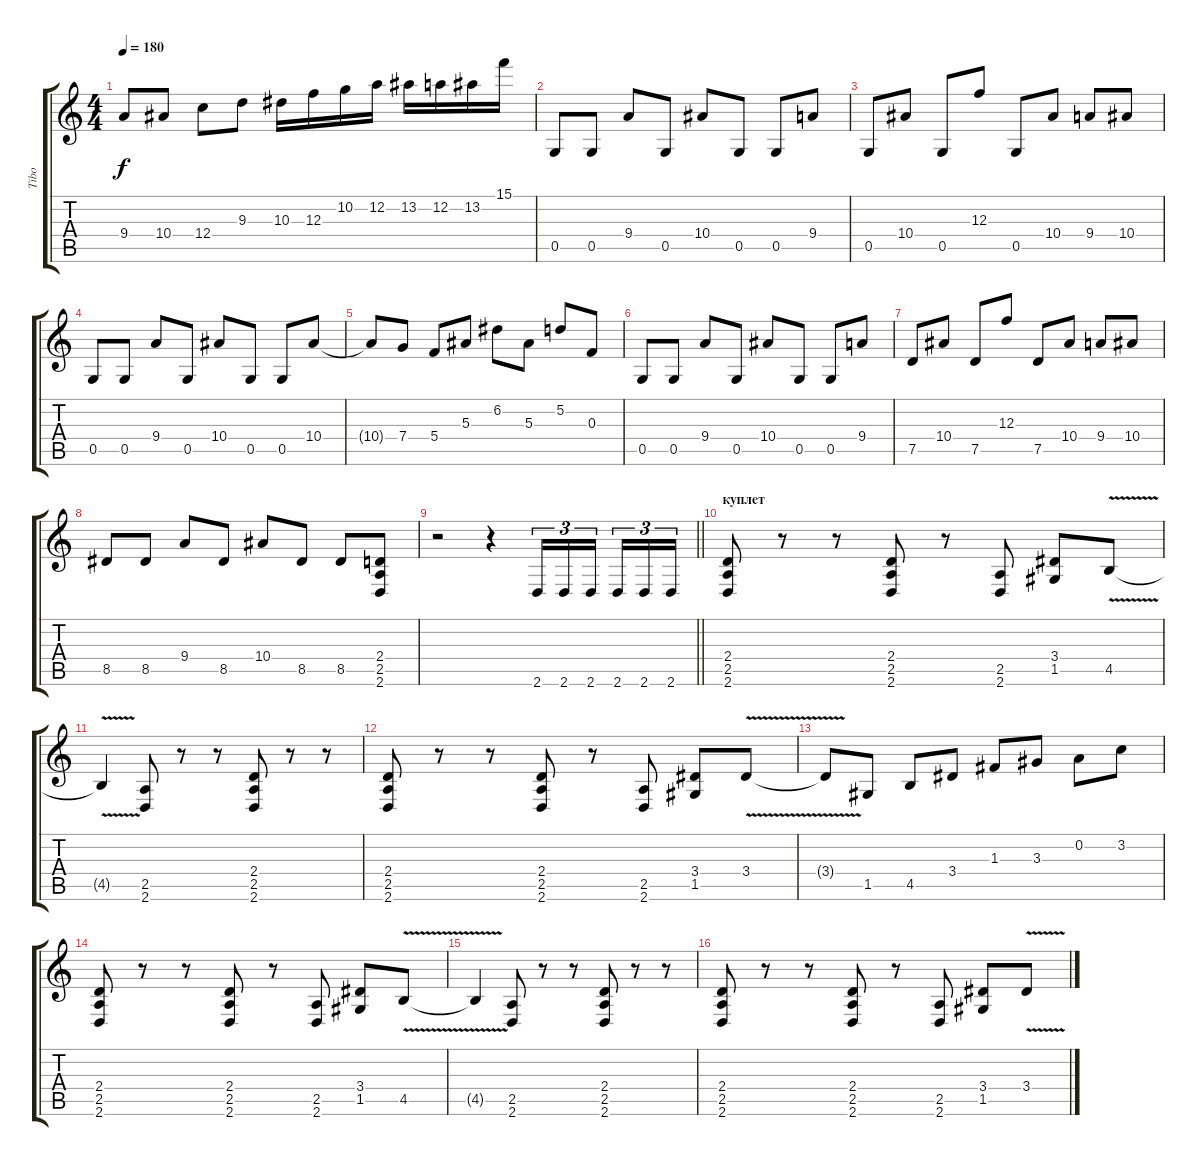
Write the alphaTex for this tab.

\track ("Tibo" "Tibo") {instrument distortionguitar}
\staff {score tabs}
\tuning (D4 A3 F3 C3 G2 C2) {hide}
\ts (4 4)
\tempo 180
\clef g2
\ks c
9.4.8{dy f} 10.4.8 12.4.8 9.3.8 10.3.16 12.3.16 10.2.16 12.2.16 13.2.16 12.2.16 13.2.16 15.1.16 |
0.5.8 0.5.8 9.4.8 0.5.8 10.4.8 0.5.8 0.5.8 9.4.8 |
0.5.8 10.4.8 0.5.8 12.3.8 0.5.8 10.4.8 9.4.8 10.4.8 |
0.5.8 0.5.8 9.4.8 0.5.8 10.4.8 0.5.8 0.5.8 10.4.8 |
10.4{t}.8 7.4.8 5.4.8 5.3.8 6.2.8 5.3.8 5.2.8 0.3.8 |
0.5.8 0.5.8 9.4.8 0.5.8 10.4.8 0.5.8 0.5.8 9.4.8 |
7.5.8 10.4.8 7.5.8 12.3.8 7.5.8 10.4.8 9.4.8 10.4.8 |
8.5.8 8.5.8 9.4.8 8.5.8 10.4.8 8.5.8 8.5.8 (2.4 2.5 2.6).8 |
\barLineRight lightlight
r.2 r.4 2.6.16{tu (3 2)} 2.6.16{tu (3 2)} 2.6.16{tu (3 2) beam splitsecondary} 2.6.16{tu (3 2)} 2.6.16{tu (3 2)} 2.6.16{tu (3 2)} |
\section ("" "куплет")
(2.4 2.5 2.6).8 r.8 r.8 (2.4 2.5 2.6).8 r.8 (2.5 2.6).8 (3.4 1.5).8 4.5{v}.8 |
4.5{t}.4 (2.5 2.6).8 r.8 r.8 (2.4 2.5 2.6).8 r.8 r.8 |
(2.4 2.5 2.6).8 r.8 r.8 (2.4 2.5 2.6).8 r.8 (2.5 2.6).8 (3.4 1.5).8 3.4{v}.8{instrument guitarharmonics} |
3.4{t}.8 1.5.8{instrument distortionguitar} 4.5.8 3.4.8 1.3.8 3.3.8 0.2.8 3.2.8 |
(2.4 2.5 2.6).8 r.8 r.8 (2.4 2.5 2.6).8 r.8 (2.5 2.6).8 (3.4 1.5).8 4.5{v}.8 |
4.5{t}.4 (2.5 2.6).8 r.8 r.8 (2.4 2.5 2.6).8 r.8 r.8 |
(2.4 2.5 2.6).8 r.8 r.8 (2.4 2.5 2.6).8 r.8 (2.5 2.6).8 (3.4 1.5).8 3.4{v}.8{instrument guitarharmonics}
